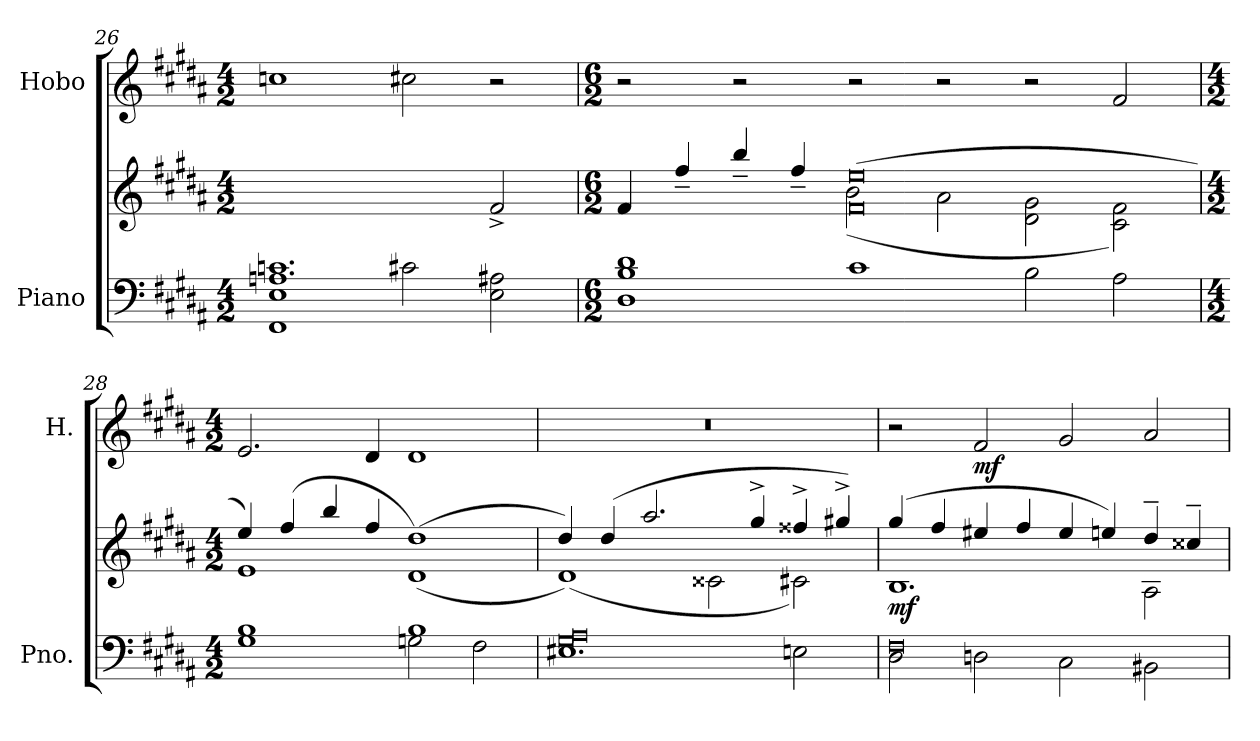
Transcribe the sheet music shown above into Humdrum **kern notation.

**kern	**kern	**dynam	**kern	**dynam
*part2	*part2	*part2	*part1	*part1
*staff3	*staff2	*staff2/3	*staff1	*staff1
*I"Piano	*	*	*I"Hobo	*
*I'Pno.	*	*	*I'H.	*
*clefF4	*clefG2	*	*clefG2	*
*k[f#c#g#d#a#]	*k[f#c#g#d#a#]	*	*k[f#c#g#d#a#]	*
*M4/2	*M4/2	*	*M4/2	*
=26	=26	=26	=26	=26
*^	*	*	*	*
(>1.An 1.cn	1FF# 1E	1.ryy	.	1ccn	.
.	2c#X\	.	.	2cc#X\	.
2ryy	2E\ 2A#X\	2f#^/)	.	2r	.
*v	*v	*	*	*	*
!!LO:LB:g=z
=27	=27	=27	=27	=27
*M6/2	*M6/2	*	*M6/2	*
*	*^	*	*	*
1D# 1B 1d#	4f#/	1ryy	.	2r	.
.	4ff#~/	.	.	.	.
.	4bb~/	.	.	2r	.
.	4ff#~/	.	.	.	.
1c#	(0f# 0ee	(2b\	.	2r	.
.	.	2a#\	.	2r	.
2B\	.	2d#\ 2g#\	.	2r	.
2A#\	.	2c#\ 2f#\)	.	2f#/	.
=28	=28	=28	=28	=28	=28
*M4/2	*M4/2	*	*	*M4/2	*
*^	*	*	*	*	*
1B	1G#	4ee/)	1e	.	2.e/	.
.	.	(4ff#/	.	.	.	.
.	.	4bb/	.	.	.	.
.	.	4ff#/	.	.	4d#/	.
1B	2Gn\	(1dd#)	(1d#	.	1d#	.
.	2F#\	.	.	.	.	.
=29	=29	=29	=29	=29	=29	=29
0G# 0A#	1.E#X	4dd#/)	(1d#)	.	0r	.
.	.	(4dd#/	.	.	.	.
.	.	2.aa#/	.	.	.	.
.	.	.	2c##X\	.	.	.
.	.	4gg#^/	.	.	.	.
.	2En\	4ff##X^/	2c#X\)	.	.	.
.	.	4gg#X^/)	.	.	.	.
!!LO:LB:g=z
=30	=30	=30	=30	=30	=30	=30
!	!	!	!	!LO:DY:b	!	!
0F#	2D#\	(4gg#/	1.B	mf	2r	.
.	.	4ff#/	.	.	.	.
!	!	!	!	!	!	!LO:DY:b
.	2Dn\	4ee#X/	.	.	2f#/	mf
.	.	4ff#/	.	.	.	.
.	2C#\	4ee#/	.	.	2g#/	.
.	.	4een/)	.	.	.	.
.	2BB#X\	4dd#~/	2A#\	.	2a#/	.
.	.	4cc##X~/	.	.	.	.
*v	*v	*	*	*	*	*
*	*v	*v	*	*	*
=	=	=	=	=
*-	*-	*-	*-	*-
